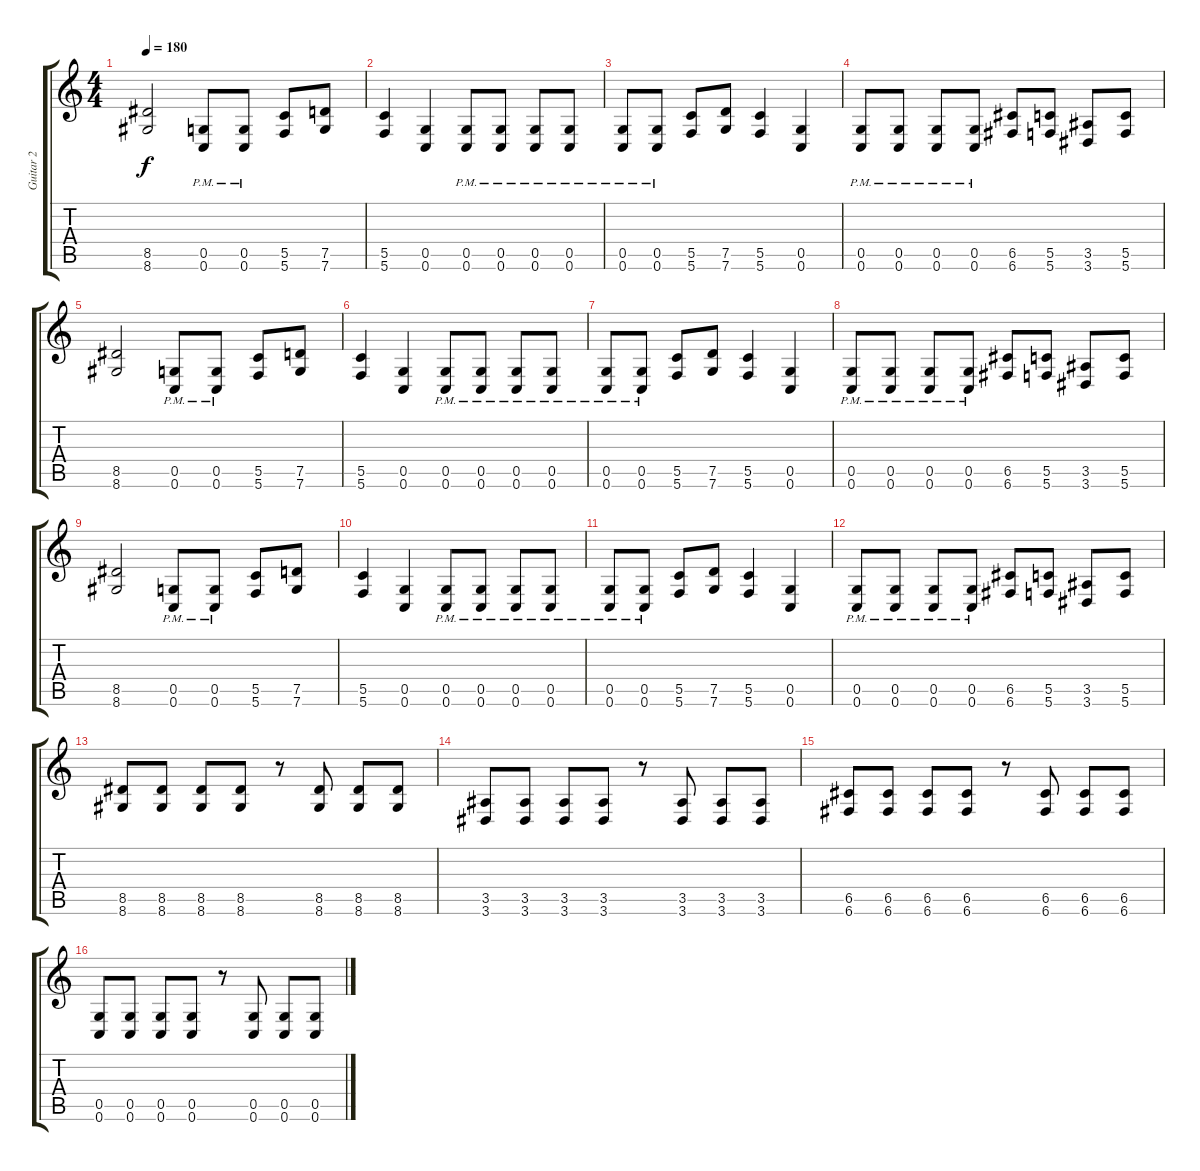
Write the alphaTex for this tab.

\track ("Guitar 2" "Guitar 2") {instrument distortionguitar}
\staff {score tabs}
\tuning (D4 A3 F3 C3 G2 C2) {hide}
\ts (4 4)
\tempo 180
\clef g2
\ks c
(8.5 8.6).2{dy f} (0.5{pm} 0.6{pm}).8 (0.5{pm} 0.6{pm}).8 (5.5 5.6).8 (7.5 7.6).8 |
(5.5 5.6).4 (0.5 0.6).4 (0.5{pm} 0.6{pm}).8 (0.5{pm} 0.6{pm}).8 (0.5{pm} 0.6{pm}).8 (0.5{pm} 0.6{pm}).8 |
(0.5{pm} 0.6{pm}).8 (0.5{pm} 0.6{pm}).8 (5.5 5.6).8 (7.5 7.6).8 (5.5 5.6).4 (0.5 0.6).4 |
(0.5{pm} 0.6{pm}).8 (0.5{pm} 0.6{pm}).8 (0.5{pm} 0.6{pm}).8 (0.5{pm} 0.6{pm}).8 (6.5 6.6).8 (5.5 5.6).8 (3.5 3.6).8 (5.5 5.6).8 |
(8.5 8.6).2 (0.5{pm} 0.6{pm}).8 (0.5{pm} 0.6{pm}).8 (5.5 5.6).8 (7.5 7.6).8 |
(5.5 5.6).4 (0.5 0.6).4 (0.5{pm} 0.6{pm}).8 (0.5{pm} 0.6{pm}).8 (0.5{pm} 0.6{pm}).8 (0.5{pm} 0.6{pm}).8 |
(0.5{pm} 0.6{pm}).8 (0.5{pm} 0.6{pm}).8 (5.5 5.6).8 (7.5 7.6).8 (5.5 5.6).4 (0.5 0.6).4 |
(0.5{pm} 0.6{pm}).8 (0.5{pm} 0.6{pm}).8 (0.5{pm} 0.6{pm}).8 (0.5{pm} 0.6{pm}).8 (6.5 6.6).8 (5.5 5.6).8 (3.5 3.6).8 (5.5 5.6).8 |
(8.5 8.6).2 (0.5{pm} 0.6{pm}).8 (0.5{pm} 0.6{pm}).8 (5.5 5.6).8 (7.5 7.6).8 |
(5.5 5.6).4 (0.5 0.6).4 (0.5{pm} 0.6{pm}).8 (0.5{pm} 0.6{pm}).8 (0.5{pm} 0.6{pm}).8 (0.5{pm} 0.6{pm}).8 |
(0.5{pm} 0.6{pm}).8 (0.5{pm} 0.6{pm}).8 (5.5 5.6).8 (7.5 7.6).8 (5.5 5.6).4 (0.5 0.6).4 |
(0.5{pm} 0.6{pm}).8 (0.5{pm} 0.6{pm}).8 (0.5{pm} 0.6{pm}).8 (0.5{pm} 0.6{pm}).8 (6.5 6.6).8 (5.5 5.6).8 (3.5 3.6).8 (5.5 5.6).8 |
(8.5 8.6).8 (8.5 8.6).8 (8.5 8.6).8 (8.5 8.6).8 r.8 (8.5 8.6).8 (8.5 8.6).8 (8.5 8.6).8 |
(3.5 3.6).8 (3.5 3.6).8 (3.5 3.6).8 (3.5 3.6).8 r.8 (3.5 3.6).8 (3.5 3.6).8 (3.5 3.6).8 |
(6.5 6.6).8 (6.5 6.6).8 (6.5 6.6).8 (6.5 6.6).8 r.8 (6.5 6.6).8 (6.5 6.6).8 (6.5 6.6).8 |
(0.5 0.6).8 (0.5 0.6).8 (0.5 0.6).8 (0.5 0.6).8 r.8 (0.5 0.6).8 (0.5 0.6).8 (0.5 0.6).8
